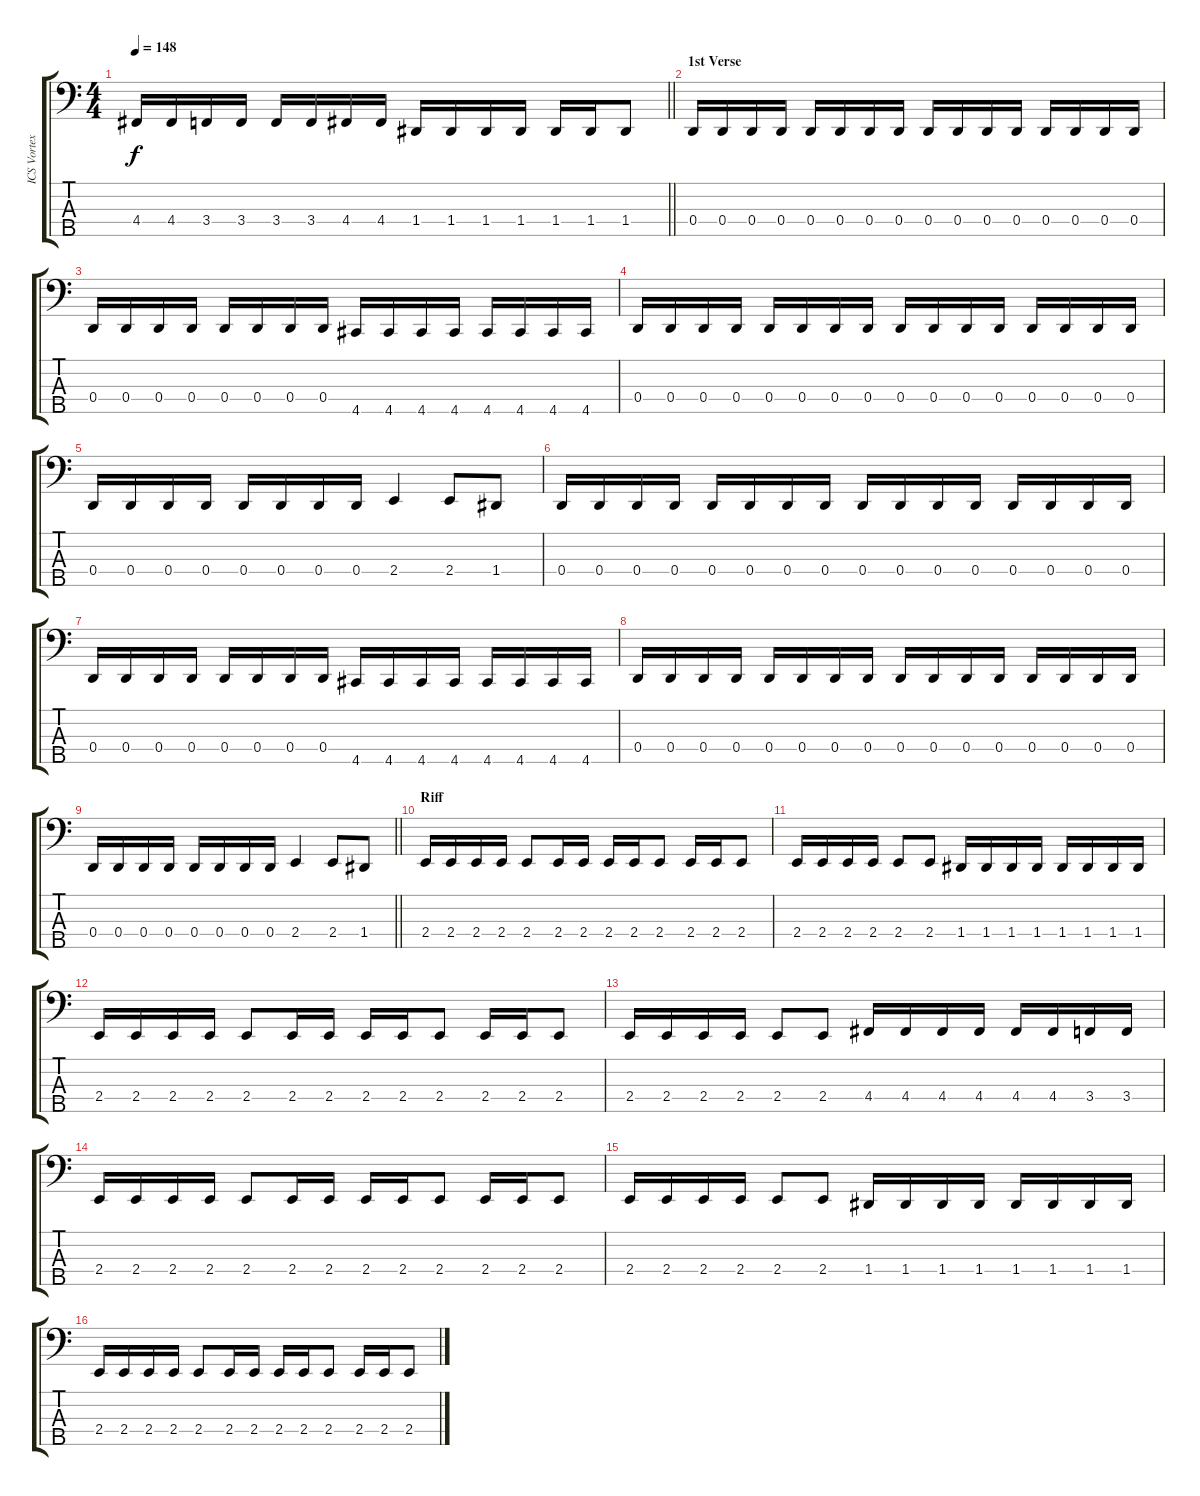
\track ("ICS Vortex" "ICS Vortex") {instrument electricbassfinger}
\staff {score tabs}
\tuning (F2 C2 G1 D1 A0) {hide}
\ts (4 4)
\tempo 148
\clef f4
\barLineRight lightlight
\ks c
4.4.16{dy f} 4.4.16 3.4.16 3.4.16 3.4.16 3.4.16 4.4.16 4.4.16 1.4.16 1.4.16 1.4.16 1.4.16 1.4.16 1.4.16 1.4.8 |
\section ("" "1st Verse")
0.4.16 0.4.16 0.4.16 0.4.16 0.4.16 0.4.16 0.4.16 0.4.16 0.4.16 0.4.16 0.4.16 0.4.16 0.4.16 0.4.16 0.4.16 0.4.16 |
0.4.16 0.4.16 0.4.16 0.4.16 0.4.16 0.4.16 0.4.16 0.4.16 4.5.16 4.5.16 4.5.16 4.5.16 4.5.16 4.5.16 4.5.16 4.5.16 |
0.4.16 0.4.16 0.4.16 0.4.16 0.4.16 0.4.16 0.4.16 0.4.16 0.4.16 0.4.16 0.4.16 0.4.16 0.4.16 0.4.16 0.4.16 0.4.16 |
0.4.16 0.4.16 0.4.16 0.4.16 0.4.16 0.4.16 0.4.16 0.4.16 2.4.4 2.4.8 1.4.8 |
0.4.16 0.4.16 0.4.16 0.4.16 0.4.16 0.4.16 0.4.16 0.4.16 0.4.16 0.4.16 0.4.16 0.4.16 0.4.16 0.4.16 0.4.16 0.4.16 |
0.4.16 0.4.16 0.4.16 0.4.16 0.4.16 0.4.16 0.4.16 0.4.16 4.5.16 4.5.16 4.5.16 4.5.16 4.5.16 4.5.16 4.5.16 4.5.16 |
0.4.16 0.4.16 0.4.16 0.4.16 0.4.16 0.4.16 0.4.16 0.4.16 0.4.16 0.4.16 0.4.16 0.4.16 0.4.16 0.4.16 0.4.16 0.4.16 |
\barLineRight lightlight
0.4.16 0.4.16 0.4.16 0.4.16 0.4.16 0.4.16 0.4.16 0.4.16 2.4.4 2.4.8 1.4.8 |
\section ("" "Riff ")
2.4.16 2.4.16 2.4.16 2.4.16 2.4.8 2.4.16 2.4.16 2.4.16 2.4.16 2.4.8 2.4.16 2.4.16 2.4.8 |
2.4.16 2.4.16 2.4.16 2.4.16 2.4.8 2.4.8 1.4.16 1.4.16 1.4.16 1.4.16 1.4.16 1.4.16 1.4.16 1.4.16 |
2.4.16 2.4.16 2.4.16 2.4.16 2.4.8 2.4.16 2.4.16 2.4.16 2.4.16 2.4.8 2.4.16 2.4.16 2.4.8 |
2.4.16 2.4.16 2.4.16 2.4.16 2.4.8 2.4.8 4.4.16 4.4.16 4.4.16 4.4.16 4.4.16 4.4.16 3.4.16 3.4.16 |
2.4.16 2.4.16 2.4.16 2.4.16 2.4.8 2.4.16 2.4.16 2.4.16 2.4.16 2.4.8 2.4.16 2.4.16 2.4.8 |
2.4.16 2.4.16 2.4.16 2.4.16 2.4.8 2.4.8 1.4.16 1.4.16 1.4.16 1.4.16 1.4.16 1.4.16 1.4.16 1.4.16 |
2.4.16 2.4.16 2.4.16 2.4.16 2.4.8 2.4.16 2.4.16 2.4.16 2.4.16 2.4.8 2.4.16 2.4.16 2.4.8
